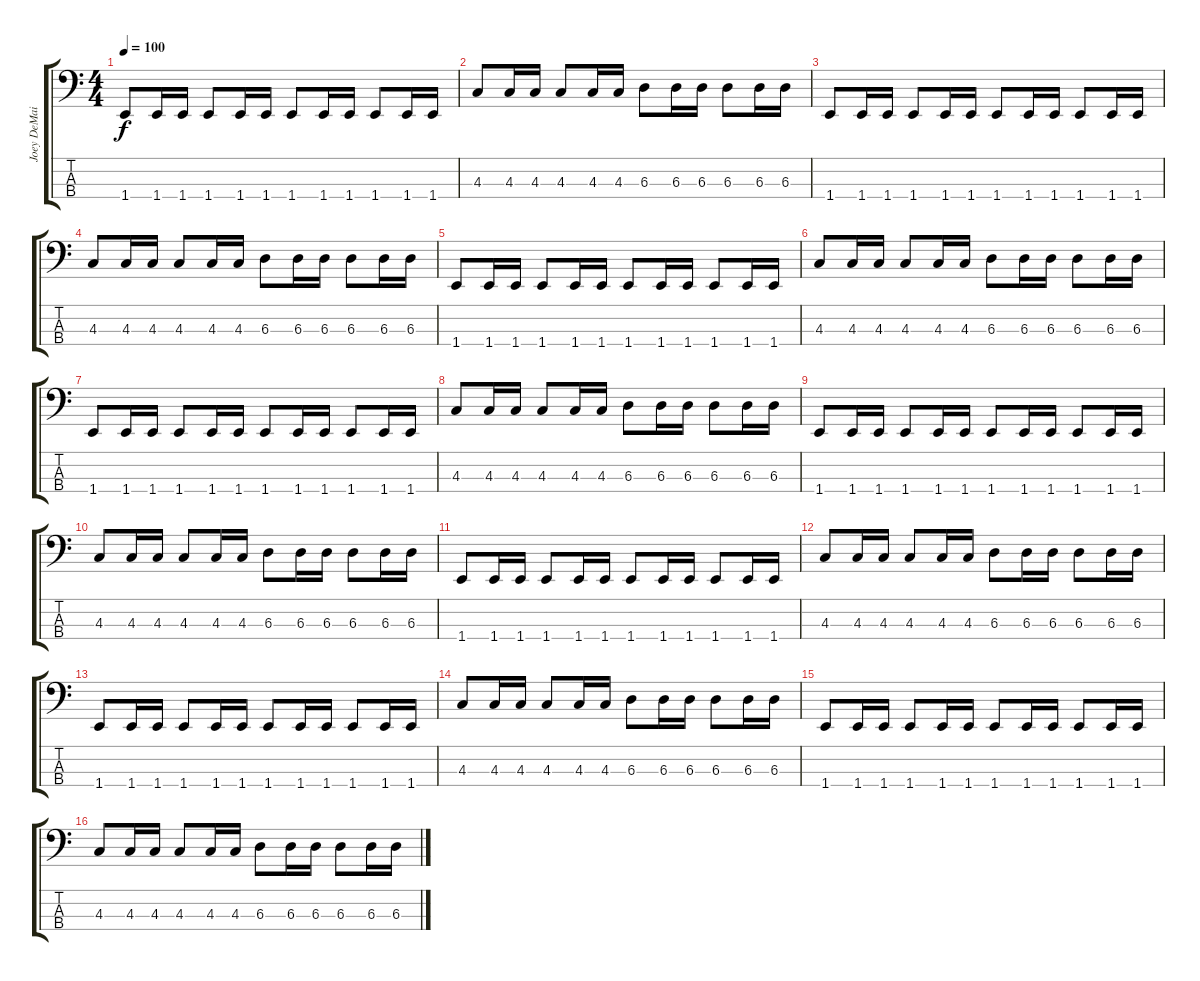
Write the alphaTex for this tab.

\track ("Joey DeMaio" "Joey DeMai") {instrument electricbasspick}
\staff {score tabs}
\tuning (Gb2 Db2 Ab1 Eb1) {hide}
\ts (4 4)
\tempo 100
\clef f4
\ks c
1.4.8{dy f} 1.4.16 1.4.16 1.4.8 1.4.16 1.4.16 1.4.8 1.4.16 1.4.16 1.4.8 1.4.16 1.4.16 |
4.3.8 4.3.16 4.3.16 4.3.8 4.3.16 4.3.16 6.3.8 6.3.16 6.3.16 6.3.8 6.3.16 6.3.16 |
1.4.8 1.4.16 1.4.16 1.4.8 1.4.16 1.4.16 1.4.8 1.4.16 1.4.16 1.4.8 1.4.16 1.4.16 |
4.3.8 4.3.16 4.3.16 4.3.8 4.3.16 4.3.16 6.3.8 6.3.16 6.3.16 6.3.8 6.3.16 6.3.16 |
1.4.8 1.4.16 1.4.16 1.4.8 1.4.16 1.4.16 1.4.8 1.4.16 1.4.16 1.4.8 1.4.16 1.4.16 |
4.3.8 4.3.16 4.3.16 4.3.8 4.3.16 4.3.16 6.3.8 6.3.16 6.3.16 6.3.8 6.3.16 6.3.16 |
1.4.8 1.4.16 1.4.16 1.4.8 1.4.16 1.4.16 1.4.8 1.4.16 1.4.16 1.4.8 1.4.16 1.4.16 |
4.3.8 4.3.16 4.3.16 4.3.8 4.3.16 4.3.16 6.3.8 6.3.16 6.3.16 6.3.8 6.3.16 6.3.16 |
1.4.8 1.4.16 1.4.16 1.4.8 1.4.16 1.4.16 1.4.8 1.4.16 1.4.16 1.4.8 1.4.16 1.4.16 |
4.3.8 4.3.16 4.3.16 4.3.8 4.3.16 4.3.16 6.3.8 6.3.16 6.3.16 6.3.8 6.3.16 6.3.16 |
1.4.8 1.4.16 1.4.16 1.4.8 1.4.16 1.4.16 1.4.8 1.4.16 1.4.16 1.4.8 1.4.16 1.4.16 |
4.3.8 4.3.16 4.3.16 4.3.8 4.3.16 4.3.16 6.3.8 6.3.16 6.3.16 6.3.8 6.3.16 6.3.16 |
1.4.8 1.4.16 1.4.16 1.4.8 1.4.16 1.4.16 1.4.8 1.4.16 1.4.16 1.4.8 1.4.16 1.4.16 |
4.3.8 4.3.16 4.3.16 4.3.8 4.3.16 4.3.16 6.3.8 6.3.16 6.3.16 6.3.8 6.3.16 6.3.16 |
1.4.8 1.4.16 1.4.16 1.4.8 1.4.16 1.4.16 1.4.8 1.4.16 1.4.16 1.4.8 1.4.16 1.4.16 |
4.3.8 4.3.16 4.3.16 4.3.8 4.3.16 4.3.16 6.3.8 6.3.16 6.3.16 6.3.8 6.3.16 6.3.16
